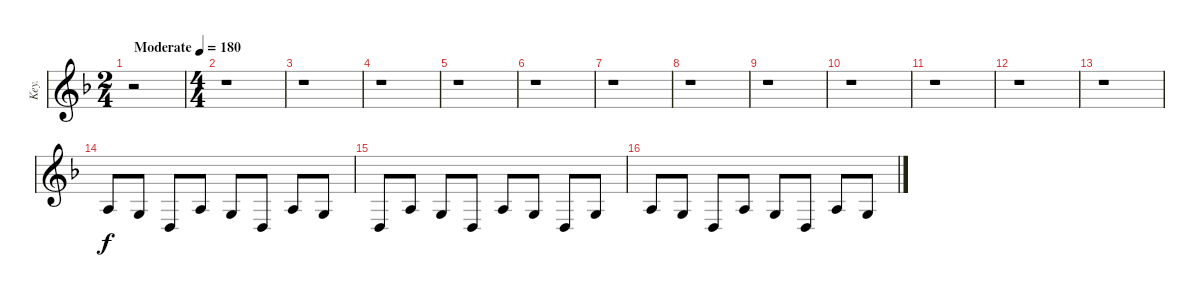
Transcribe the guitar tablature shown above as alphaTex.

\track ("Key." "Key.") {instrument lead1square}
\staff {score}
\tuning (E4 B3 G3 D3 A2 E2) {hide}
\ts (2 4)
\tempo (180 "Moderate")
\clef g2
\ks f
r.2{dy f instrument lead1square} |
\ts (4 4)
r.1 |
r.1 |
r.1 |
r.1 |
r.1 |
r.1 |
r.1 |
r.1 |
r.1 |
r.1 |
r.1 |
r.1 |
2.3.8 0.3.8 0.4.8 2.3.8 0.3.8 0.4.8 2.3.8 0.3.8 |
0.4.8 2.3.8 0.3.8 0.4.8 2.3.8 0.3.8 0.4.8 0.3.8 |
2.3.8 0.3.8 0.4.8 2.3.8 0.3.8 0.4.8 2.3.8 0.3.8
